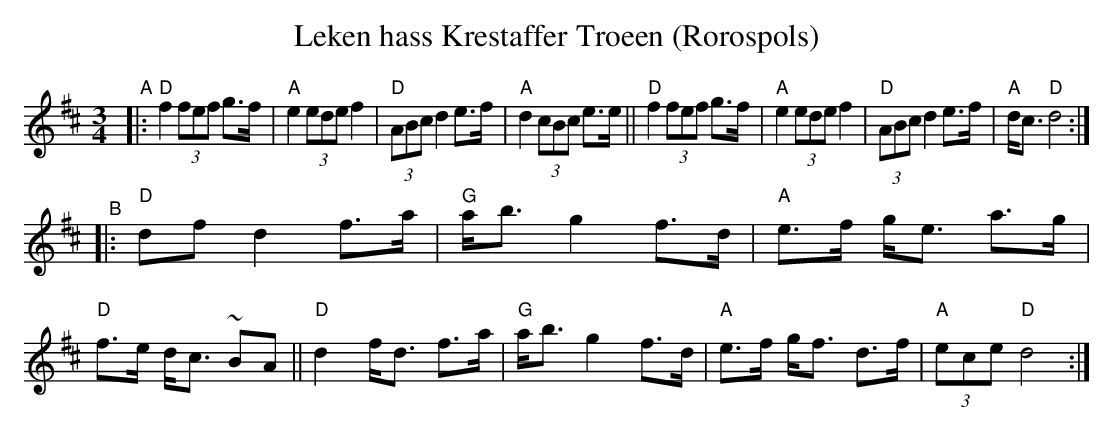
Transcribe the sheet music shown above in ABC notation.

X:1
T: Leken hass Krestaffer Troeen (R\orospols)
M: 3/4
L: 1/8
K: D
"^A"\
|: "D"f2 (3fef g>f | "A"e2 (3ede f2 | "D"(3ABc d2 e>f | "A"d2 (3cBc e>e \
|| "D"f2 (3fef g>f | "A"e2 (3ede f2 | "D"(3ABc d2 e>f | "A"d<c "D"d4 :|
"^B"\
|: "D"df d2  f>a | "G"a<b g2 f>d | "A"e>f g<e a>g | "D"f>e d<c ~BA \
|| "D"d2 f<d f>a | "G"a<b g2 f>d | "A"e>f g<f d>f | "A"(3ece "D"d4 :|
